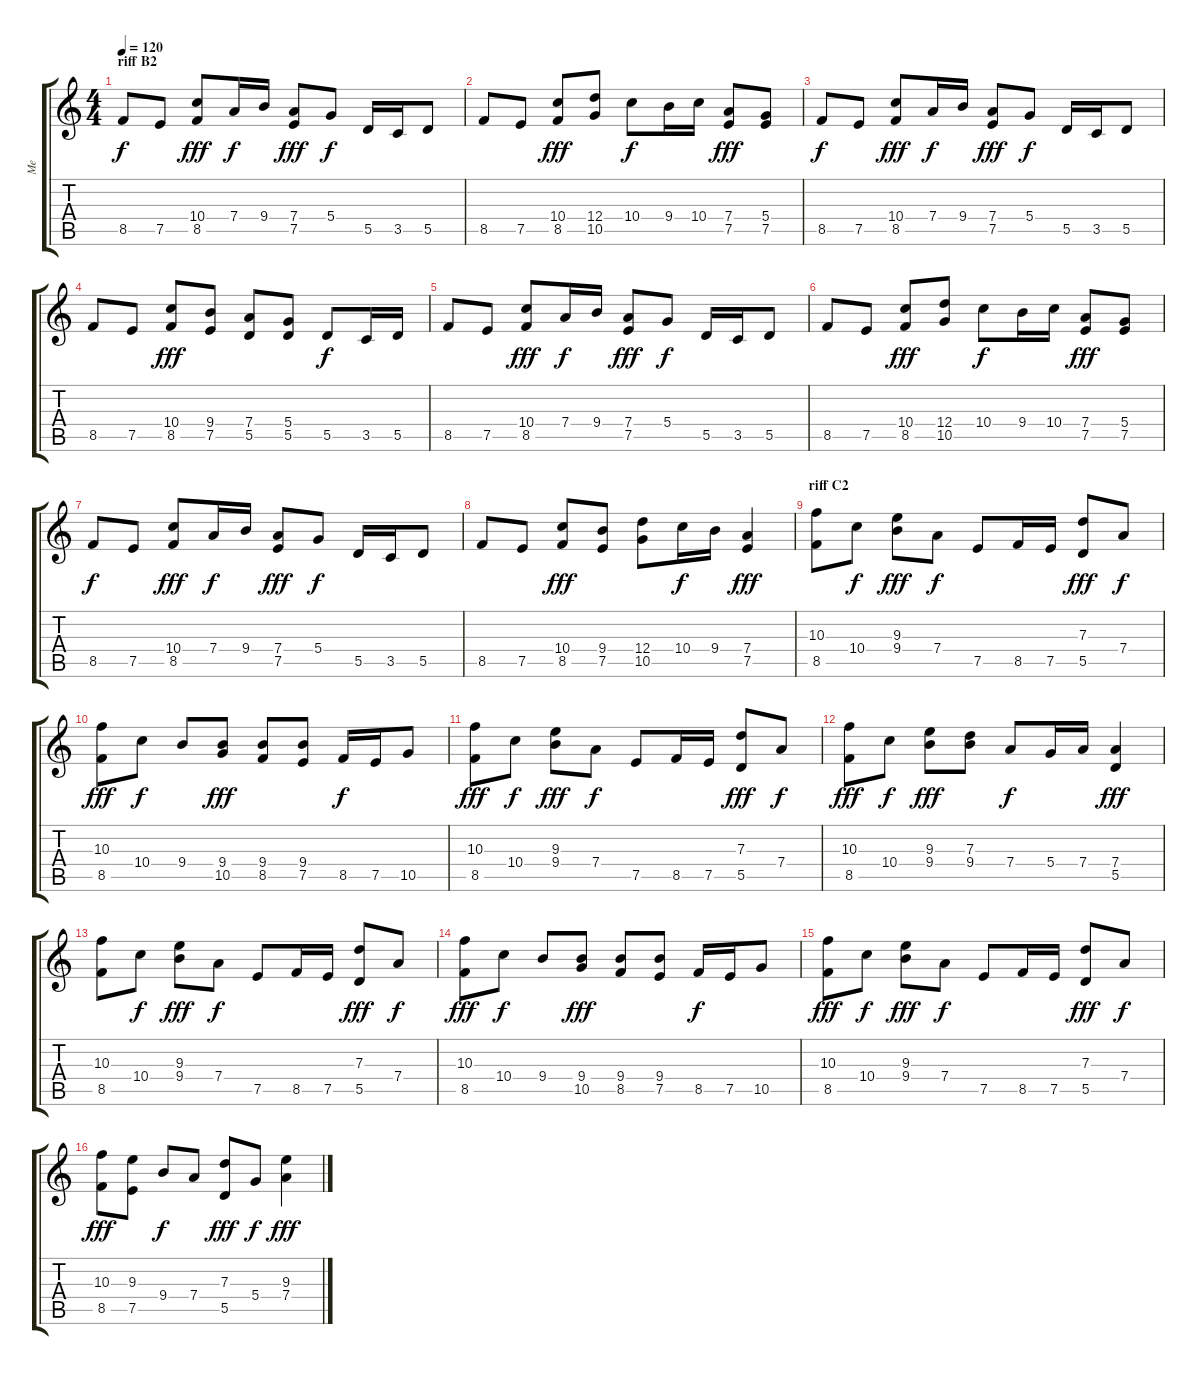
\track ("Me" "Me") {instrument acousticguitarnylon}
\staff {score tabs}
\tuning (E4 B3 G3 D3 A2 E2) {hide}
\ts (4 4)
\section ("" "riff B2")
\tempo 120
\clef g2
\ks c
8.5.8{dy f} 7.5.8 (10.4 8.5).8{dy fff} 7.4.16{dy f} 9.4.16 (7.4 7.5).8{dy fff} 5.4.8{dy f} 5.5.16 3.5.16 5.5.8 |
8.5.8 7.5.8 (10.4 8.5).8{dy fff} (12.4 10.5).8 10.4.8{dy f} 9.4.16 10.4.16 (7.4 7.5).8{dy fff} (5.4 7.5).8 |
8.5.8{dy f} 7.5.8 (10.4 8.5).8{dy fff} 7.4.16{dy f} 9.4.16 (7.4 7.5).8{dy fff} 5.4.8{dy f} 5.5.16 3.5.16 5.5.8 |
8.5.8 7.5.8 (10.4 8.5).8{dy fff} (9.4 7.5).8 (7.4 5.5).8 (5.4 5.5).8 5.5.8{dy f} 3.5.16 5.5.16 |
8.5.8 7.5.8 (10.4 8.5).8{dy fff} 7.4.16{dy f} 9.4.16 (7.4 7.5).8{dy fff} 5.4.8{dy f} 5.5.16 3.5.16 5.5.8 |
8.5.8 7.5.8 (10.4 8.5).8{dy fff} (12.4 10.5).8 10.4.8{dy f} 9.4.16 10.4.16 (7.4 7.5).8{dy fff} (5.4 7.5).8 |
8.5.8{dy f} 7.5.8 (10.4 8.5).8{dy fff} 7.4.16{dy f} 9.4.16 (7.4 7.5).8{dy fff} 5.4.8{dy f} 5.5.16 3.5.16 5.5.8 |
8.5.8 7.5.8 (10.4 8.5).8{dy fff} (9.4 7.5).8 (12.4 10.5).8 10.4.16{dy f} 9.4.16 (7.4 7.5).4{dy fff} |
\section ("" "riff C2")
(10.3 8.5).8 10.4.8{dy f} (9.3 9.4).8{dy fff} 7.4.8{dy f} 7.5.8 8.5.16 7.5.16 (7.3 5.5).8{dy fff} 7.4.8{dy f} |
(10.3 8.5).8{dy fff} 10.4.8{dy f} 9.4.8 (9.4 10.5).8{dy fff} (9.4 8.5).8 (9.4 7.5).8 8.5.16{dy f} 7.5.16 10.5.8 |
(10.3 8.5).8{dy fff} 10.4.8{dy f} (9.3 9.4).8{dy fff} 7.4.8{dy f} 7.5.8 8.5.16 7.5.16 (7.3 5.5).8{dy fff} 7.4.8{dy f} |
(10.3 8.5).8{dy fff} 10.4.8{dy f} (9.3 9.4).8{dy fff} (7.3 9.4).8 7.4.8{dy f} 5.4.16 7.4.16 (7.4 5.5).4{dy fff} |
(10.3 8.5).8 10.4.8{dy f} (9.3 9.4).8{dy fff} 7.4.8{dy f} 7.5.8 8.5.16 7.5.16 (7.3 5.5).8{dy fff} 7.4.8{dy f} |
(10.3 8.5).8{dy fff} 10.4.8{dy f} 9.4.8 (9.4 10.5).8{dy fff} (9.4 8.5).8 (9.4 7.5).8 8.5.16{dy f} 7.5.16 10.5.8 |
(10.3 8.5).8{dy fff} 10.4.8{dy f} (9.3 9.4).8{dy fff} 7.4.8{dy f} 7.5.8 8.5.16 7.5.16 (7.3 5.5).8{dy fff} 7.4.8{dy f} |
(10.3 8.5).8{dy fff} (9.3 7.5).8 9.4.8{dy f} 7.4.8 (7.3 5.5).8{dy fff} 5.4.8{dy f} (9.3 7.4).4{dy fff}
